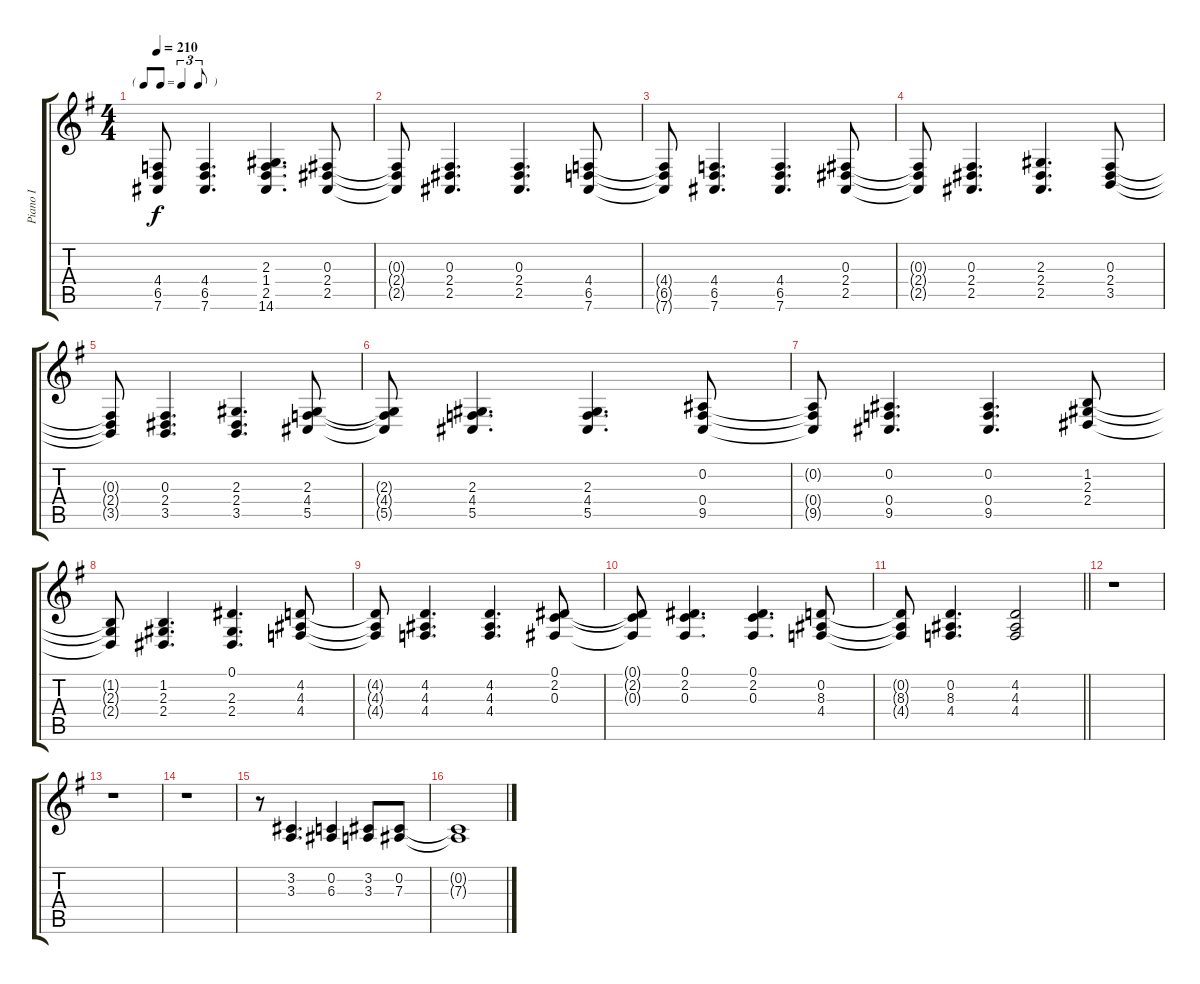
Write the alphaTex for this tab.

\track ("Piano I" "Piano I") {instrument brightacousticpiano}
\staff {score tabs}
\tuning (Eb4 Bb3 Gb3 Db3 Ab2 Eb2) {hide}
\ts (4 4)
\tf triplet8th
\tempo 210
\clef g2
\ks g
(4.4{t} 6.5{t} 7.6{t}).8{dy f} (4.4 6.5 7.6).4{d} (2.3 1.4 2.5 14.6).4{d} (0.3 2.4 2.5).8 |
(0.3{t} 2.4{t} 2.5{t}).8 (0.3 2.4 2.5).4{d} (0.3 2.4 2.5).4{d} (4.4 6.5 7.6).8 |
(4.4{t} 6.5{t} 7.6{t}).8 (4.4 6.5 7.6).4{d} (4.4 6.5 7.6).4{d} (0.3 2.4 2.5).8 |
(0.3{t} 2.4{t} 2.5{t}).8 (0.3 2.4 2.5).4{d} (2.3 2.4 2.5).4{d} (0.3 2.4 3.5).8 |
(0.3{t} 2.4{t} 3.5{t}).8 (0.3 2.4 3.5).4{d} (2.3 2.4 3.5).4{d} (2.3 4.4 5.5).8 |
(2.3{t} 4.4{t} 5.5{t}).8 (2.3 4.4 5.5).4{d} (2.3 4.4 5.5).4{d} (0.2 0.4 9.5).8 |
(0.2{t} 0.4{t} 9.5{t}).8 (0.2 0.4 9.5).4{d} (0.2 0.4 9.5).4{d} (1.2 2.3 2.4).8 |
(1.2{t} 2.3{t} 2.4{t}).8 (1.2 2.3 2.4).4{d} (0.1 2.3 2.4).4{d} (4.2 4.3 4.4).8 |
(4.2{t} 4.3{t} 4.4{t}).8 (4.2 4.3 4.4).4{d} (4.2 4.3 4.4).4{d} (0.1 2.2 0.3).8 |
(0.1{t} 2.2{t} 0.3{t}).8 (0.1 2.2 0.3).4{d} (0.1 2.2 0.3).4{d} (0.2 8.3 4.4).8 |
\barLineRight lightlight
(0.2{t} 8.3{t} 4.4{t}).8 (0.2 8.3 4.4).4{d} (4.2 4.3 4.4).2 |
r.1{volume 16} |
r.1 |
r.1 |
r.8 (3.2 3.3).4{d} (0.2 6.3).4 (3.2 3.3).8 (0.2 7.3).8 |
(0.2{t} 7.3{t}).1
